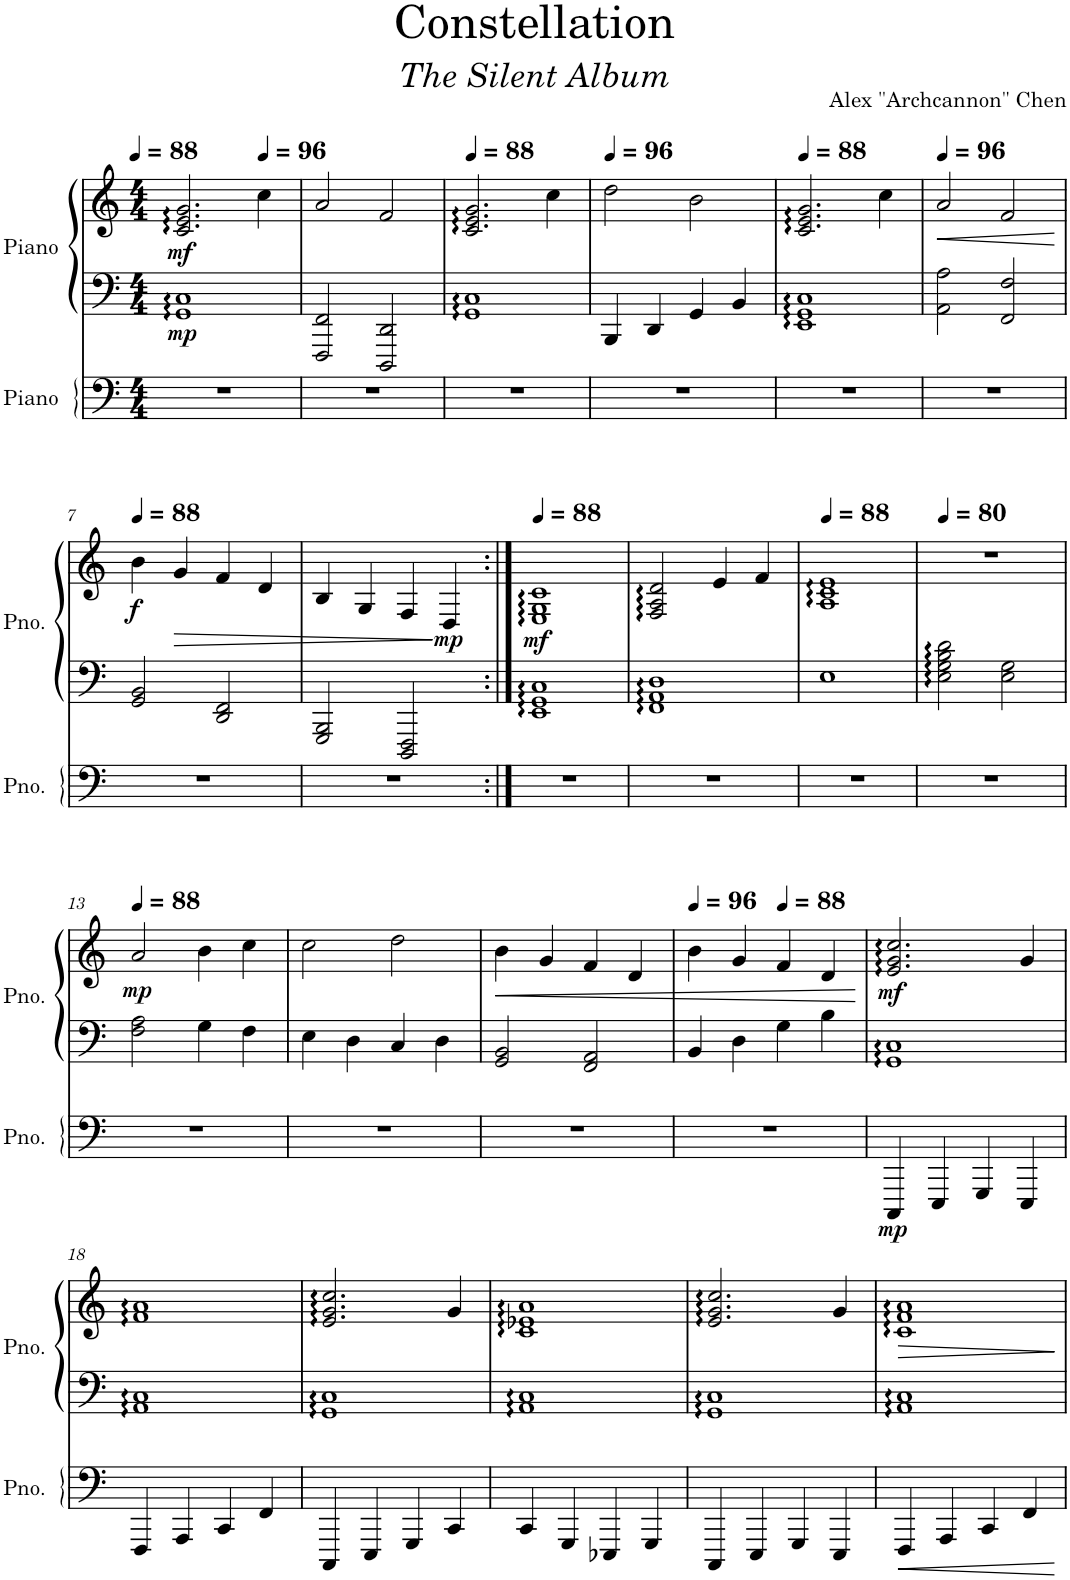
**kern	**dynam	**kern	**kern	**dynam
*part2	*part2	*part1	*part1	*part1
*staff3	*staff3	*staff2	*staff1	*staff1/2
*I"Piano	*	*I"Piano	*	*
*I'Pno.	*	*I'Pno.	*	*
*clefF4	*	*clefF4	*clefG2	*
*k[]	*	*k[]	*k[]	*
*M4/4	*	*M4/4	*M4/4	*
*MM88	*	*MM88	*MM88	*
=1	=1	=1	=1	=1
!	!	!	!	!LO:DY:b=2
!	!	!	!	!LO:DY:n=1:b
1r	.	1GG 1C	2.c/ 2.e/ 2.g/	mp mf
*	*	*	*MM96	*
.	.	.	4cc\	.
=2	=2	=2	=2	=2
1r	.	2FFF/ 2FF/	2a/	.
.	.	2DDD/ 2DD/	2f/	.
=3	=3	=3	=3	=3
*	*	*	*MM88	*
1r	.	1GG 1C	2.c/ 2.e/ 2.g/	.
.	.	.	4cc\	.
=4	=4	=4	=4	=4
*	*	*	*MM96	*
1r	.	4BBB/	2dd\	.
.	.	4DD/	.	.
.	.	4GG/	2b\	.
.	.	4BB/	.	.
=5	=5	=5	=5	=5
*	*	*	*MM88	*
1r	.	1EE 1GG 1C	2.c/ 2.e/ 2.g/	.
.	.	.	4cc\	.
=6	=6	=6	=6	=6
*	*	*	*MM96	*
!	!	!	!	!LO:HP:b
1r	.	2AA\ 2A\	2a/	<
.	.	2FF/ 2F/	2f/	.
.	.	.	.	[
!!LO:LB:g=z
=7	=7	=7	=7	=7
*	*	*	*MM88	*
!	!	!	!	!LO:DY:b
1r	.	2GG/ 2BB/	4b\	f
!	!	!	!	!LO:HP:b
.	.	.	4g/	>
.	.	2DD/ 2FF/	4f/	.
.	.	.	4d/	.
=8	=8	=8	=8	=8
1r	.	2GGG/ 2BBB/	4B/	.
.	.	.	4G/	.
.	.	2DDD/ 2FFF/	4F/	.
!	!	!	!	!LO:DY:n=1:b
.	.	.	4D/	] mp
=9:|!	=9:|!	=9:|!	=9:|!	=9:|!
*	*	*	*MM88	*
!	!	!	!	!LO:DY:b
1r	.	1EE 1GG 1C	1E 1G 1c	mf
=10	=10	=10	=10	=10
1r	.	1FF 1AA 1D	2F/ 2A/ 2d/	.
.	.	.	4e/	.
.	.	.	4f/	.
=11	=11	=11	=11	=11
*	*	*	*MM88	*
1r	.	1E	1A 1c 1e	.
=12	=12	=12	=12	=12
*	*	*	*MM80	*
1r	.	2E\ 2G\ 2B\ 2d\	1r	.
.	.	2E\ 2G\	.	.
!!LO:LB:g=z
=13	=13	=13	=13	=13
*	*	*	*MM88	*
!	!	!	!	!LO:DY:b
1r	.	2F\ 2A\	2a/	mp
.	.	4G\	4b\	.
.	.	4F\	4cc\	.
=14	=14	=14	=14	=14
1r	.	4E\	2cc\	.
.	.	4D\	.	.
.	.	4C/	2dd\	.
.	.	4D\	.	.
=15	=15	=15	=15	=15
!	!	!	!	!LO:HP:b
1r	.	2GG/ 2BB/	4b\	<
.	.	.	4g/	.
.	.	2FF/ 2AA/	4f/	.
.	.	.	4d/	.
=16	=16	=16	=16	=16
*	*	*	*MM96	*
1r	.	4BB/	4b\	.
.	.	4D\	4g/	.
*	*	*	*MM88	*
.	.	4G\	4f/	.
.	.	4B\	4d/	.
.	.	.	.	[
=17	=17	=17	=17	=17
!	!LO:DY:b	!	!	!LO:DY:b
4CCC/	mp	1GG 1C	2.e/ 2.g/ 2.cc/	mf
4EEE/	.	.	.	.
4GGG/	.	.	.	.
4EEE/	.	.	4g/	.
!!LO:LB:g=z
=18	=18	=18	=18	=18
4FFF/	.	1AA 1C	1f 1a	.
4AAA/	.	.	.	.
4CC/	.	.	.	.
4FF/	.	.	.	.
=19	=19	=19	=19	=19
4CCC/	.	1GG 1C	2.e/ 2.g/ 2.cc/	.
4EEE/	.	.	.	.
4GGG/	.	.	.	.
4CC/	.	.	4g/	.
=20	=20	=20	=20	=20
4CC/	.	1AA 1C	1c 1e-X 1a	.
4GGG/	.	.	.	.
4EEE-X/	.	.	.	.
4GGG/	.	.	.	.
=21	=21	=21	=21	=21
4CCC/	.	1GG 1C	2.e/ 2.g/ 2.cc/	.
4EEE/	.	.	.	.
4GGG/	.	.	.	.
4EEE/	.	.	4g/	.
=22	=22	=22	=22	=22
!	!LO:HP:b	!	!	!LO:HP:b
4FFF/	<	1AA 1C	1c 1f 1a	>
4AAA/	.	.	.	.
4CC/	.	.	.	.
4FF/	.	.	.	.
.	[	.	.	]
=	=	=	=	=
*-	*-	*-	*-	*-
